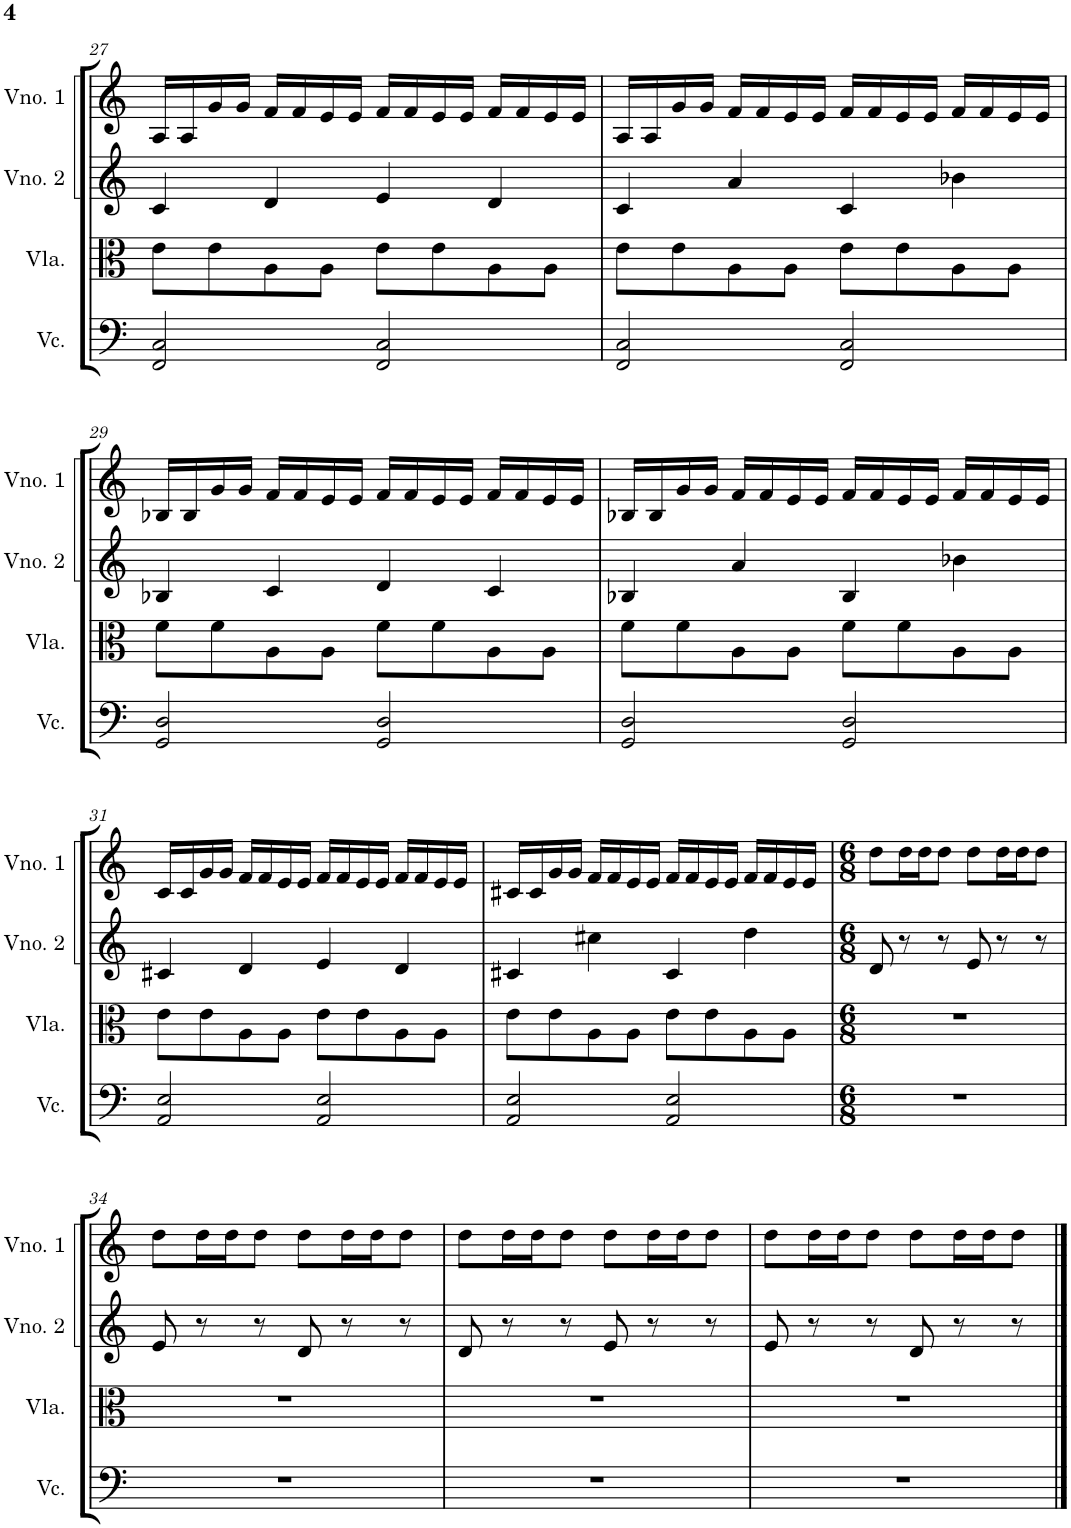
**kern	**kern	**kern	**kern
*part4	*part3	*part2	*part1
*staff4	*staff3	*staff2	*staff1
*I"Violoncelo	*I"Viola	*I"Violino 2	*I"Violino 1
*I'Vc.	*I'Vla.	*I'Vno. 2	*I'Vno. 1
!!LO:PB:g=z
*clefF4	*clefC3	*clefG2	*clefG2
*k[]	*k[]	*k[]	*k[]
*M4/4	*M4/4	*M4/4	*M4/4
*met(c)	*met(c)	*met(c)	*met(c)
=27	=27	=27	=27
2FF/ 2C/	8e\L	4c/	16A/LL
.	.	.	16A/
.	8e\	.	16g/
.	.	.	16g/JJ
.	8A\	4d/	16f/LL
.	.	.	16f/
.	8A\J	.	16e/
.	.	.	16e/JJ
2FF/ 2C/	8e\L	4e/	16f/LL
.	.	.	16f/
.	8e\	.	16e/
.	.	.	16e/JJ
.	8A\	4d/	16f/LL
.	.	.	16f/
.	8A\J	.	16e/
.	.	.	16e/JJ
=28	=28	=28	=28
2FF/ 2C/	8e\L	4c/	16A/LL
.	.	.	16A/
.	8e\	.	16g/
.	.	.	16g/JJ
.	8A\	4a/	16f/LL
.	.	.	16f/
.	8A\J	.	16e/
.	.	.	16e/JJ
2FF/ 2C/	8e\L	4c/	16f/LL
.	.	.	16f/
.	8e\	.	16e/
.	.	.	16e/JJ
.	8A\	4b-X\	16f/LL
.	.	.	16f/
.	8A\J	.	16e/
.	.	.	16e/JJ
!!LO:LB:g=z
=29	=29	=29	=29
2GG/ 2D/	8f\L	4B-X/	16B-X/LL
.	.	.	16B-/
.	8f\	.	16g/
.	.	.	16g/JJ
.	8A\	4c/	16f/LL
.	.	.	16f/
.	8A\J	.	16e/
.	.	.	16e/JJ
2GG/ 2D/	8f\L	4d/	16f/LL
.	.	.	16f/
.	8f\	.	16e/
.	.	.	16e/JJ
.	8A\	4c/	16f/LL
.	.	.	16f/
.	8A\J	.	16e/
.	.	.	16e/JJ
=30	=30	=30	=30
2GG/ 2D/	8f\L	4B-X/	16B-X/LL
.	.	.	16B-/
.	8f\	.	16g/
.	.	.	16g/JJ
.	8A\	4a/	16f/LL
.	.	.	16f/
.	8A\J	.	16e/
.	.	.	16e/JJ
2GG/ 2D/	8f\L	4B-/	16f/LL
.	.	.	16f/
.	8f\	.	16e/
.	.	.	16e/JJ
.	8A\	4b-X\	16f/LL
.	.	.	16f/
.	8A\J	.	16e/
.	.	.	16e/JJ
!!LO:LB:g=z
=31	=31	=31	=31
2AA/ 2E/	8e\L	4c#X/	16c/LL
.	.	.	16c/
.	8e\	.	16g/
.	.	.	16g/JJ
.	8A\	4d/	16f/LL
.	.	.	16f/
.	8A\J	.	16e/
.	.	.	16e/JJ
2AA/ 2E/	8e\L	4e/	16f/LL
.	.	.	16f/
.	8e\	.	16e/
.	.	.	16e/JJ
.	8A\	4d/	16f/LL
.	.	.	16f/
.	8A\J	.	16e/
.	.	.	16e/JJ
=32	=32	=32	=32
2AA/ 2E/	8e\L	4c#X/	16c#X/LL
.	.	.	16c#/
.	8e\	.	16g/
.	.	.	16g/JJ
.	8A\	4cc#X\	16f/LL
.	.	.	16f/
.	8A\J	.	16e/
.	.	.	16e/JJ
2AA/ 2E/	8e\L	4c#/	16f/LL
.	.	.	16f/
.	8e\	.	16e/
.	.	.	16e/JJ
.	8A\	4dd\	16f/LL
.	.	.	16f/
.	8A\J	.	16e/
.	.	.	16e/JJ
=33	=33	=33	=33
*M6/8	*M6/8	*M6/8	*M6/8
2.r	2.r	8d/	8dd\L
.	.	8r	16dd\L
.	.	.	16dd\J
.	.	8r	8dd\J
.	.	8e/	8dd\L
.	.	8r	16dd\L
.	.	.	16dd\J
.	.	8r	8dd\J
!!LO:LB:g=z
=34	=34	=34	=34
2.r	2.r	8e/	8dd\L
.	.	8r	16dd\L
.	.	.	16dd\J
.	.	8r	8dd\J
.	.	8d/	8dd\L
.	.	8r	16dd\L
.	.	.	16dd\J
.	.	8r	8dd\J
=35	=35	=35	=35
2.r	2.r	8d/	8dd\L
.	.	8r	16dd\L
.	.	.	16dd\J
.	.	8r	8dd\J
.	.	8e/	8dd\L
.	.	8r	16dd\L
.	.	.	16dd\J
.	.	8r	8dd\J
=36	=36	=36	=36
2.r	2.r	8e/	8dd\L
.	.	8r	16dd\L
.	.	.	16dd\J
.	.	8r	8dd\J
.	.	8d/	8dd\L
.	.	8r	16dd\L
.	.	.	16dd\J
.	.	8r	8dd\J
==	==	==	==
*-	*-	*-	*-
